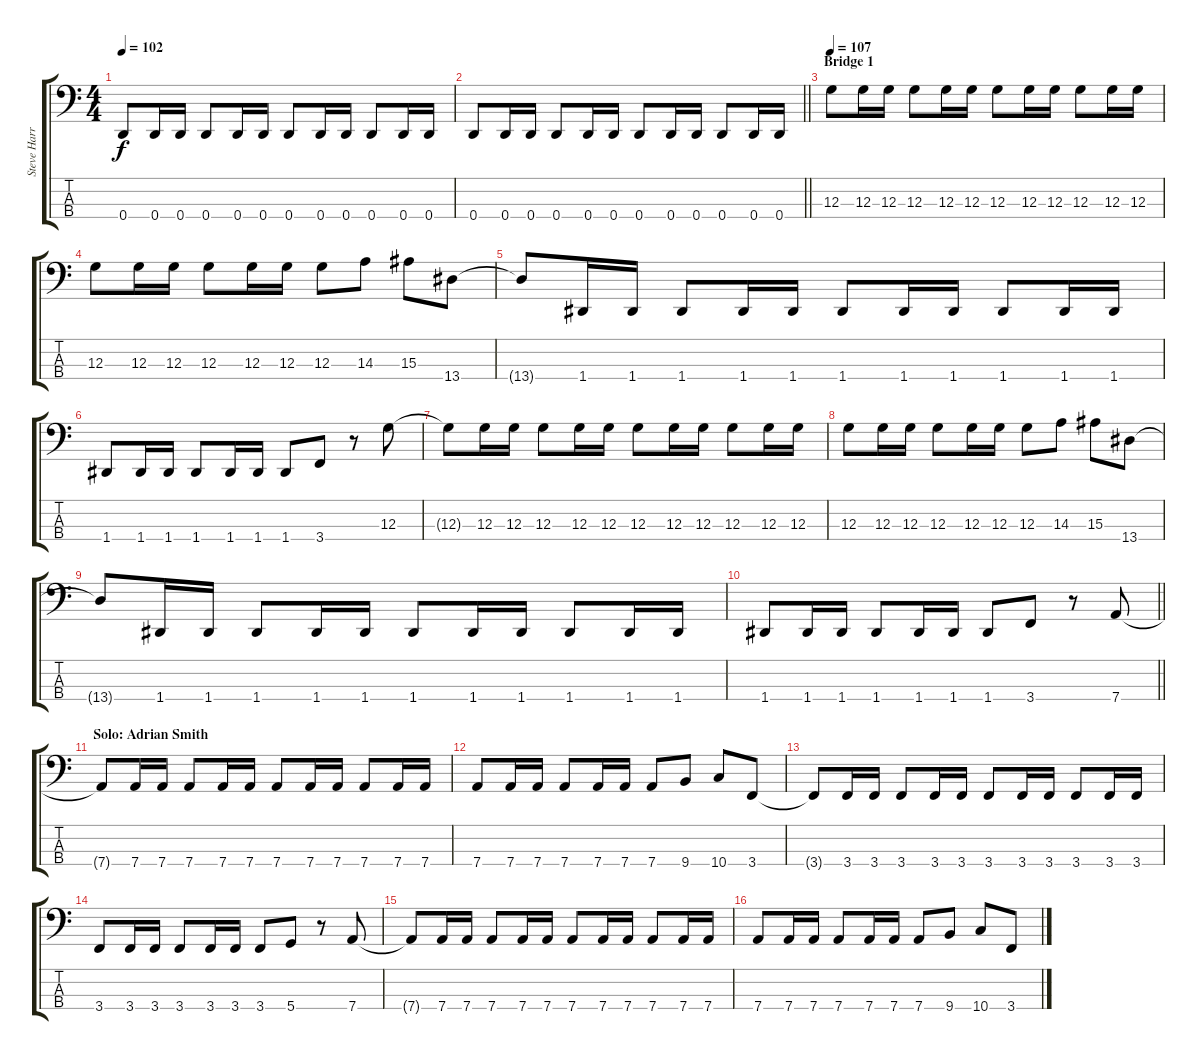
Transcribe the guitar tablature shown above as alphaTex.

\track ("Steve Harris" "Steve Harr") {instrument electricbassfinger}
\staff {score tabs}
\tuning (F2 C2 G1 D1) {hide}
\ts (4 4)
\tempo 102
\clef f4
\ks c
0.4.8{dy f} 0.4.16 0.4.16 0.4.8 0.4.16 0.4.16 0.4.8 0.4.16 0.4.16 0.4.8 0.4.16 0.4.16 |
\barLineRight lightlight
0.4.8 0.4.16 0.4.16 0.4.8 0.4.16 0.4.16 0.4.8 0.4.16 0.4.16 0.4.8 0.4.16 0.4.16 |
\section ("" "Bridge 1")
\tempo 107
12.3.8 12.3.16 12.3.16 12.3.8 12.3.16 12.3.16 12.3.8 12.3.16 12.3.16 12.3.8 12.3.16 12.3.16 |
12.3.8 12.3.16 12.3.16 12.3.8 12.3.16 12.3.16 12.3.8 14.3.8 15.3.8 13.4.8 |
13.4{t}.8 1.4.16 1.4.16 1.4.8 1.4.16 1.4.16 1.4.8 1.4.16 1.4.16 1.4.8 1.4.16 1.4.16 |
1.4.8 1.4.16 1.4.16 1.4.8 1.4.16 1.4.16 1.4.8 3.4.8 r.8 12.3.8 |
12.3{t}.8 12.3.16 12.3.16 12.3.8 12.3.16 12.3.16 12.3.8 12.3.16 12.3.16 12.3.8 12.3.16 12.3.16 |
12.3.8 12.3.16 12.3.16 12.3.8 12.3.16 12.3.16 12.3.8 14.3.8 15.3.8 13.4.8 |
13.4{t}.8 1.4.16 1.4.16 1.4.8 1.4.16 1.4.16 1.4.8 1.4.16 1.4.16 1.4.8 1.4.16 1.4.16 |
\barLineRight lightlight
1.4.8 1.4.16 1.4.16 1.4.8 1.4.16 1.4.16 1.4.8 3.4.8 r.8 7.4.8 |
\section ("" "Solo: Adrian Smith")
7.4{t}.8 7.4.16 7.4.16 7.4.8 7.4.16 7.4.16 7.4.8 7.4.16 7.4.16 7.4.8 7.4.16 7.4.16 |
7.4.8 7.4.16 7.4.16 7.4.8 7.4.16 7.4.16 7.4.8 9.4.8 10.4.8 3.4.8 |
3.4{t}.8 3.4.16 3.4.16 3.4.8 3.4.16 3.4.16 3.4.8 3.4.16 3.4.16 3.4.8 3.4.16 3.4.16 |
3.4.8 3.4.16 3.4.16 3.4.8 3.4.16 3.4.16 3.4.8 5.4.8 r.8 7.4.8 |
7.4{t}.8 7.4.16 7.4.16 7.4.8 7.4.16 7.4.16 7.4.8 7.4.16 7.4.16 7.4.8 7.4.16 7.4.16 |
7.4.8 7.4.16 7.4.16 7.4.8 7.4.16 7.4.16 7.4.8 9.4.8 10.4.8 3.4.8
